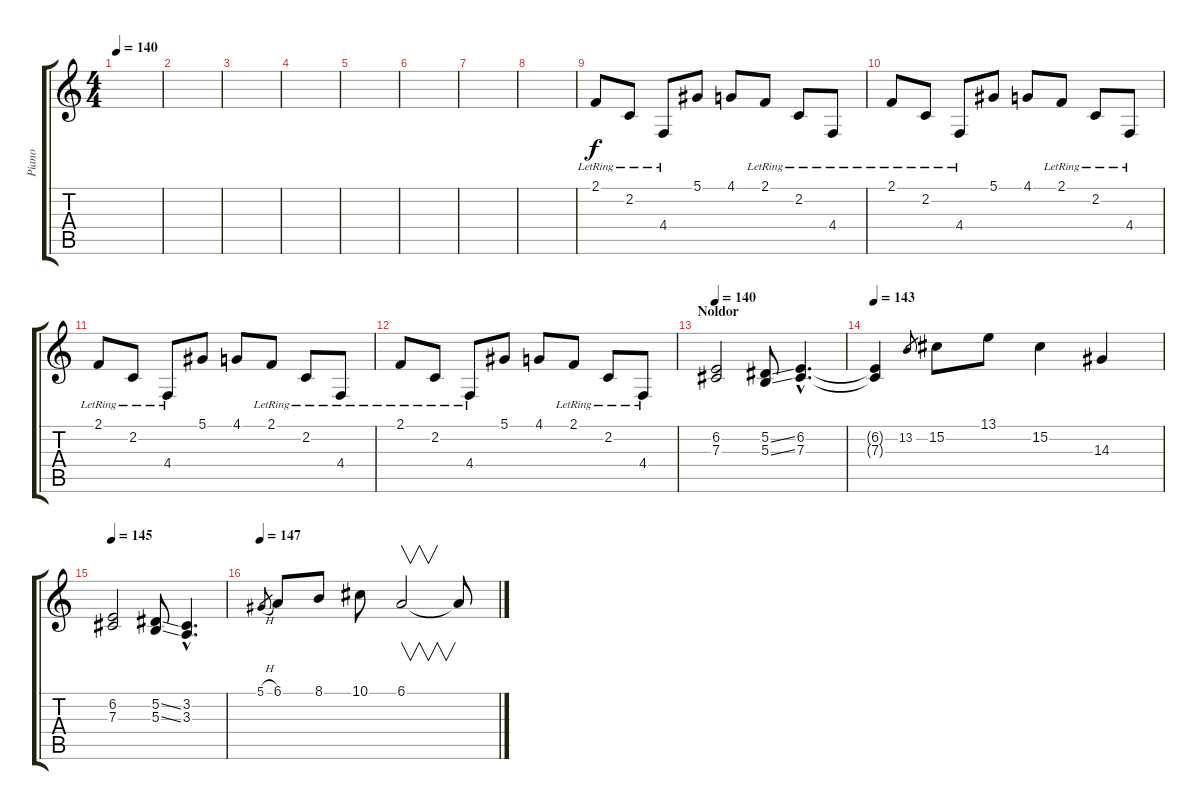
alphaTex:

\track ("Piano" "Piano") {instrument brightacousticpiano}
\staff {score tabs}
\tuning (Eb4 Bb3 Gb3 Db3 Ab2 Eb2) {hide}
\ts (4 4)
\tempo 140
\clef g2
\ks c
|
|
|
|
|
|
|
|
2.1{lr}.8{dy f volume 16 instrument brightacousticpiano} 2.2{lr}.8 4.4{lr}.8 5.1.8 4.1.8 2.1{lr}.8 2.2{lr}.8 4.4{lr}.8 |
2.1{lr}.8 2.2{lr}.8 4.4{lr}.8 5.1.8 4.1.8 2.1{lr}.8 2.2{lr}.8 4.4{lr}.8 |
2.1{lr}.8 2.2{lr}.8 4.4{lr}.8 5.1.8 4.1.8 2.1{lr}.8 2.2{lr}.8 4.4{lr}.8 |
2.1{lr}.8 2.2{lr}.8 4.4{lr}.8 5.1.8 4.1.8 2.1{lr}.8 2.2{lr}.8 4.4{lr}.8 |
\section ("" "Noldor")
\tempo 140
(6.2 7.3).2{volume 10 instrument brightacousticpiano} (5.2{ss} 5.3{ss}).8 (6.2{hac} 7.3{hac}).4{d} |
\tempo 143
(6.2{t} 7.3{t}).4 13.2.8{gr} 15.2.8 13.1.8 15.2.4 14.3.4 |
\tempo 145
(6.2 7.3).2 (5.2{ss} 5.3{ss}).8 (3.2{hac} 3.3{hac}).4{d} |
\tempo 147
5.1{h}.8{gr} 6.1.8 8.1.8 10.1.8 6.1.2{v} 6.1{t}.8
